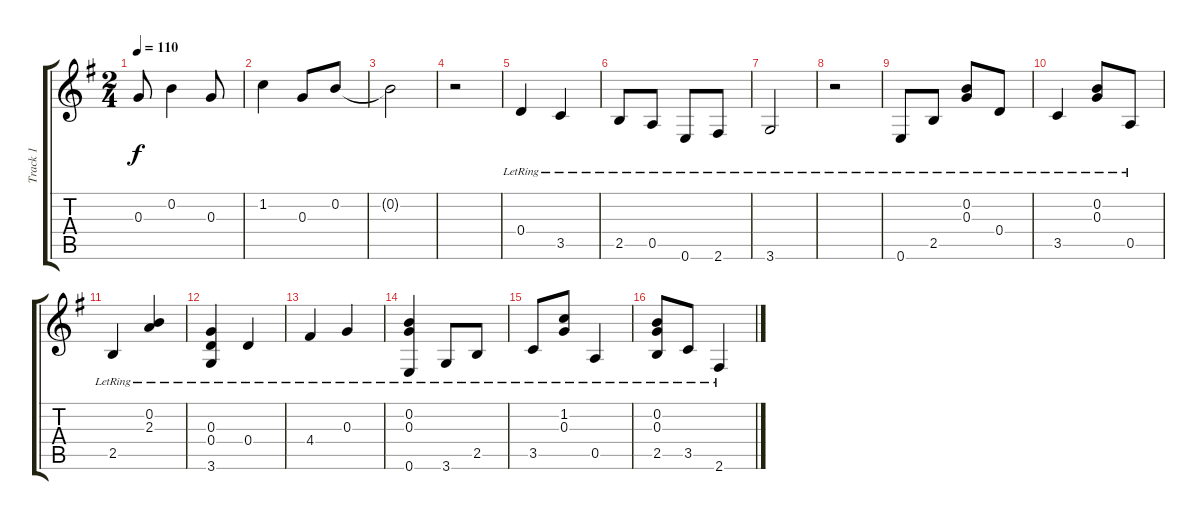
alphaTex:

\track ("Track 1" "Track 1") {instrument acousticguitarnylon}
\staff {score tabs}
\tuning (E4 B3 G3 D3 A2 E2) {hide}
\ts (2 4)
\tempo 110
\clef g2
\ks g
0.3.8{dy f} 0.2.4 0.3.8 |
1.2.4 0.3.8 0.2.8 |
0.2{t}.2 |
r.2 |
0.4{lr}.4 3.5{lr}.4 |
2.5{lr}.8 0.5{lr}.8 0.6{lr}.8 2.6{lr}.8 |
3.6{lr}.2 |
r.2 |
0.6{lr}.8 2.5{lr}.8 (0.2{lr} 0.3{lr}).8 0.4{lr}.8 |
3.5{lr}.4 (0.2{lr} 0.3{lr}).8 0.5{lr}.8 |
2.5{lr}.4 (0.2{lr} 2.3{lr}).4 |
(0.3{lr} 0.4{lr} 3.6{lr}).4 0.4{lr}.4 |
4.4{lr}.4 0.3{lr}.4 |
(0.2{lr} 0.3{lr} 0.6{lr}).4 3.6{lr}.8 2.5{lr}.8 |
3.5{lr}.8 (1.2{lr} 0.3{lr}).8 0.5{lr}.4 |
(0.2{lr} 0.3{lr} 2.5{lr}).8 3.5{lr}.8 2.6{lr}.4
